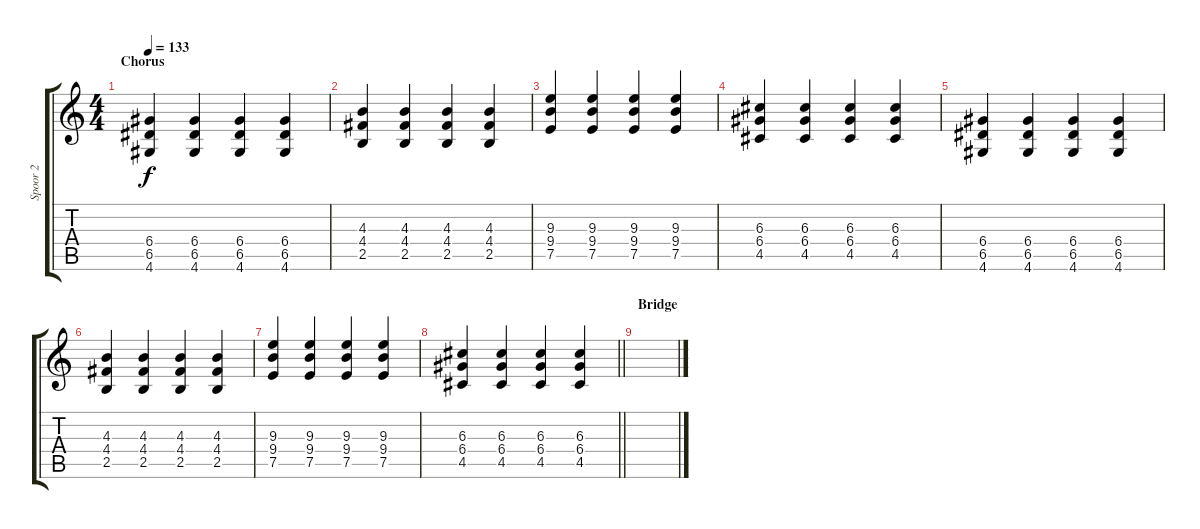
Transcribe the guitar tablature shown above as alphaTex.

\track ("Spoor 2" "Spoor 2") {instrument overdrivenguitar}
\staff {score tabs}
\tuning (E4 B3 G3 D3 A2 E2) {hide}
\ts (4 4)
\section ("" "Chorus")
\tempo 133
\clef g2
\ks c
(6.4 6.5 4.6).4{dy f} (6.4 6.5 4.6).4 (6.4 6.5 4.6).4 (6.4 6.5 4.6).4 |
(4.3 4.4 2.5).4 (4.3 4.4 2.5).4 (4.3 4.4 2.5).4 (4.3 4.4 2.5).4 |
(9.3 9.4 7.5).4 (9.3 9.4 7.5).4 (9.3 9.4 7.5).4 (9.3 9.4 7.5).4 |
(6.3 6.4 4.5).4 (6.3 6.4 4.5).4 (6.3 6.4 4.5).4 (6.3 6.4 4.5).4 |
(6.4 6.5 4.6).4 (6.4 6.5 4.6).4 (6.4 6.5 4.6).4 (6.4 6.5 4.6).4 |
(4.3 4.4 2.5).4 (4.3 4.4 2.5).4 (4.3 4.4 2.5).4 (4.3 4.4 2.5).4 |
(9.3 9.4 7.5).4 (9.3 9.4 7.5).4 (9.3 9.4 7.5).4 (9.3 9.4 7.5).4 |
\barLineRight lightlight
(6.3 6.4 4.5).4 (6.3 6.4 4.5).4 (6.3 6.4 4.5).4 (6.3 6.4 4.5).4 |
\section ("" "Bridge")
